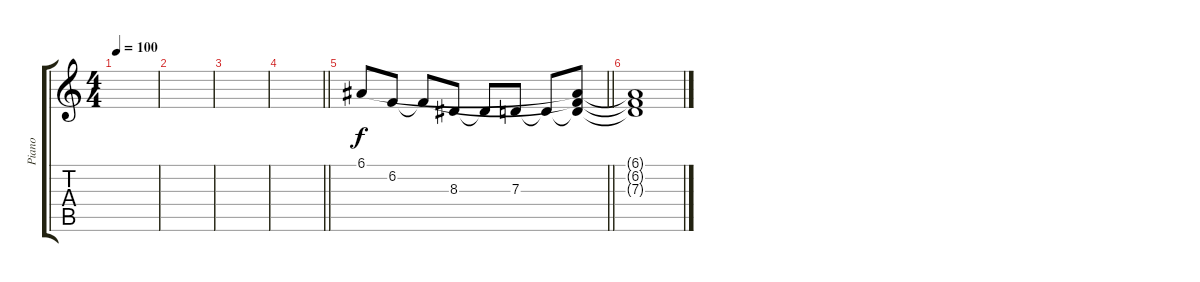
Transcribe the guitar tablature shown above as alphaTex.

\track ("Piano" "Piano") {instrument electricgrandpiano}
\staff {score tabs}
\tuning (E4 B3 G3 D3 A2 E2) {hide}
\ts (4 4)
\tempo 100
\clef g2
\ks c
|
|
|
\barLineRight lightlight
|
\barLineRight lightlight
6.1.8 6.2.8 6.2{t}.8 8.3.8 8.3{t}.8 7.3.8 7.3{t}.8 (6.1{t} 6.2{t} 7.3{t}).8 |
(6.1{t} 6.2{t} 7.3{t}).1
